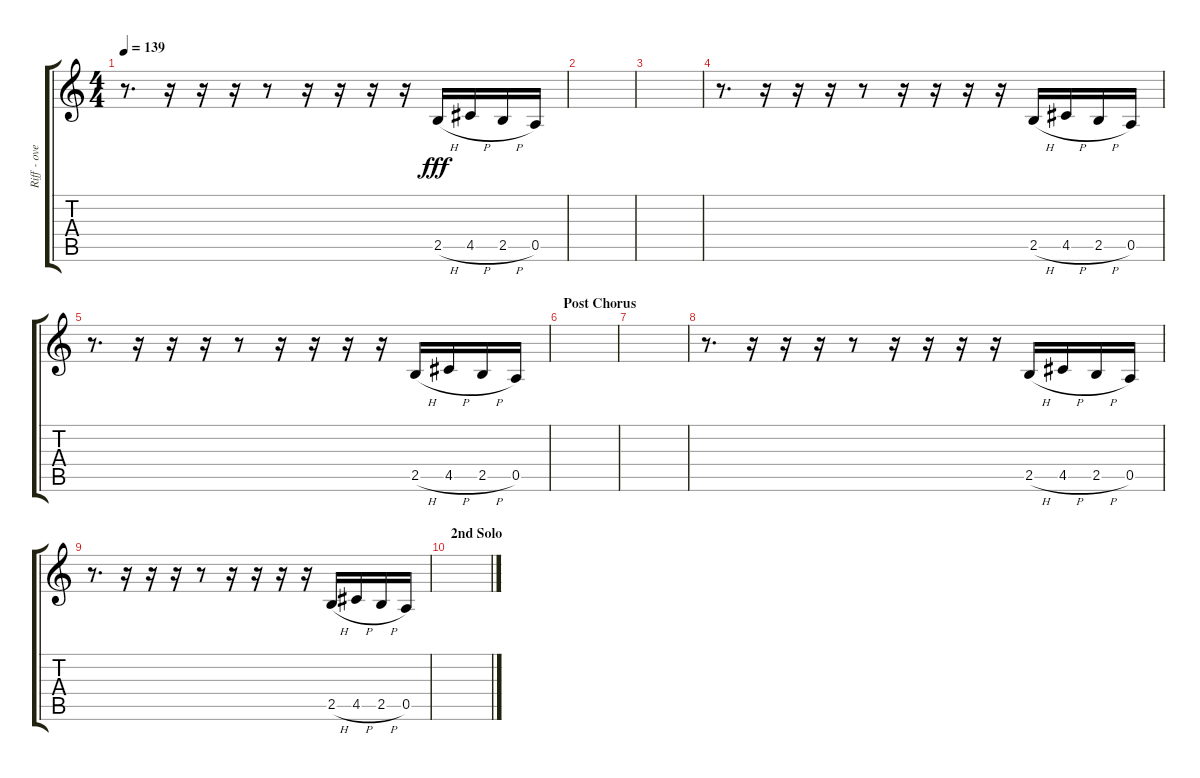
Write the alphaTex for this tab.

\track ("Riff - overdub" "Riff - ove") {instrument distortionguitar}
\staff {score tabs}
\tuning (E4 B3 G3 D3 A2 E2) {hide}
\ts (4 4)
\tempo 139
\clef g2
\ks c
r.8{d dy fff} r.16 r.16 r.16 r.8 r.16 r.16 r.16 r.16 2.5{h}.16 4.5{h}.16 2.5{h}.16 0.5.16 |
|
|
r.8{d} r.16 r.16 r.16 r.8 r.16 r.16 r.16 r.16 2.5{h}.16 4.5{h}.16 2.5{h}.16 0.5.16 |
r.8{d} r.16 r.16 r.16 r.8 r.16 r.16 r.16 r.16 2.5{h}.16 4.5{h}.16 2.5{h}.16 0.5.16 |
\section ("" "Post Chorus")
|
|
r.8{d} r.16 r.16 r.16 r.8 r.16 r.16 r.16 r.16 2.5{h}.16 4.5{h}.16 2.5{h}.16 0.5.16 |
r.8{d} r.16 r.16 r.16 r.8 r.16 r.16 r.16 r.16 2.5{h}.16 4.5{h}.16 2.5{h}.16 0.5.16 |
\section ("" "2nd Solo")
